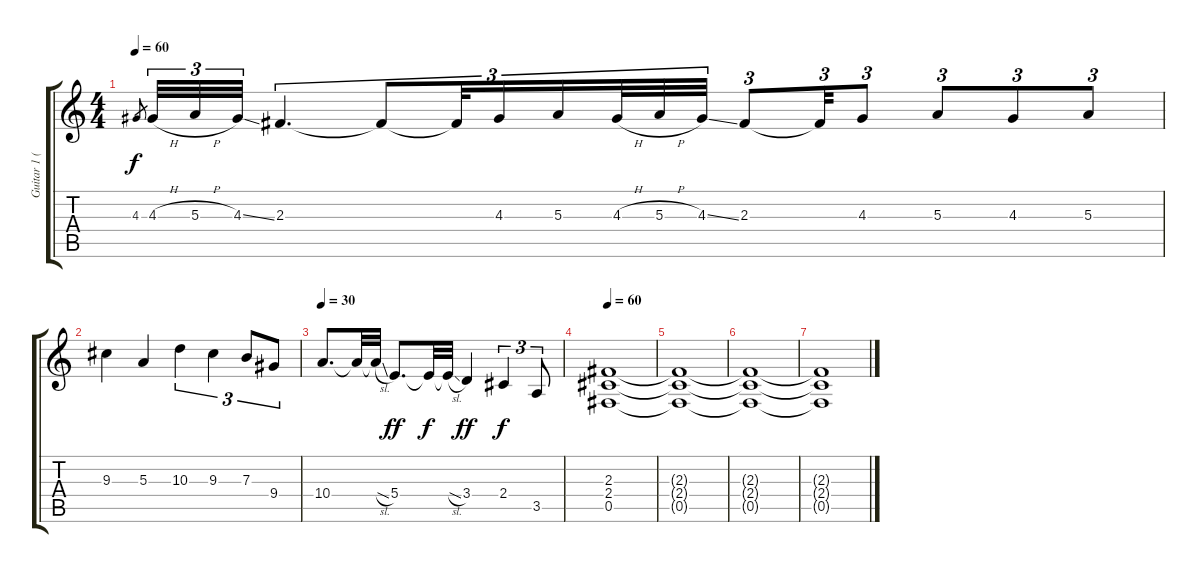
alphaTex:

\track ("Guitar 1 (Distortion)" "Guitar 1 (") {instrument distortionguitar}
\staff {score tabs}
\tuning (Db4 Ab3 E3 B2 Gb2 Db2) {hide}
\ts (4 4)
\tempo 60
\clef g2
\ks c
4.3.8{gr dy f} 4.3{h}.32{tu (3 2)} 5.3{h}.32{tu (3 2)} 4.3{ss}.32{tu (3 2)} 2.3.4{d tu (3 2)} 2.3{t}.8{tu (3 2)} 2.3{t}.32{tu (3 2)} 4.3.16{tu (3 2)} 5.3.16{tu (3 2)} 4.3{h}.32{tu (3 2)} 5.3{h}.32{tu (3 2)} 4.3{ss}.32{tu (3 2)} 2.3.8{tu (3 2)} 2.3{t}.32{tu (3 2)} 4.3.8{tu (3 2)} 5.3.8{tu (3 2)} 4.3.8{tu (3 2)} 5.3.8{tu (3 2)} |
9.3.4 5.3.4 10.3.4{tu (3 2)} 9.3.4{tu (3 2)} 7.3.8{tu (3 2)} 9.4.8{tu (3 2)} |
\tempo 30
10.4.8{d} 10.4{t}.32 10.4{sl t}.32 5.4.8{d dy ff} 5.4{t}.32{dy f} 5.4{sl t}.32 3.4.4{dy ff} 2.4.4{tu (3 2) dy f} 3.5.8{tu (3 2)} |
\tempo 60
(2.3 2.4 0.5).1{volume 0} |
(2.3{t} 2.4{t} 0.5{t}).1 |
(2.3{t} 2.4{t} 0.5{t}).1 |
(2.3{t} 2.4{t} 0.5{t}).1
